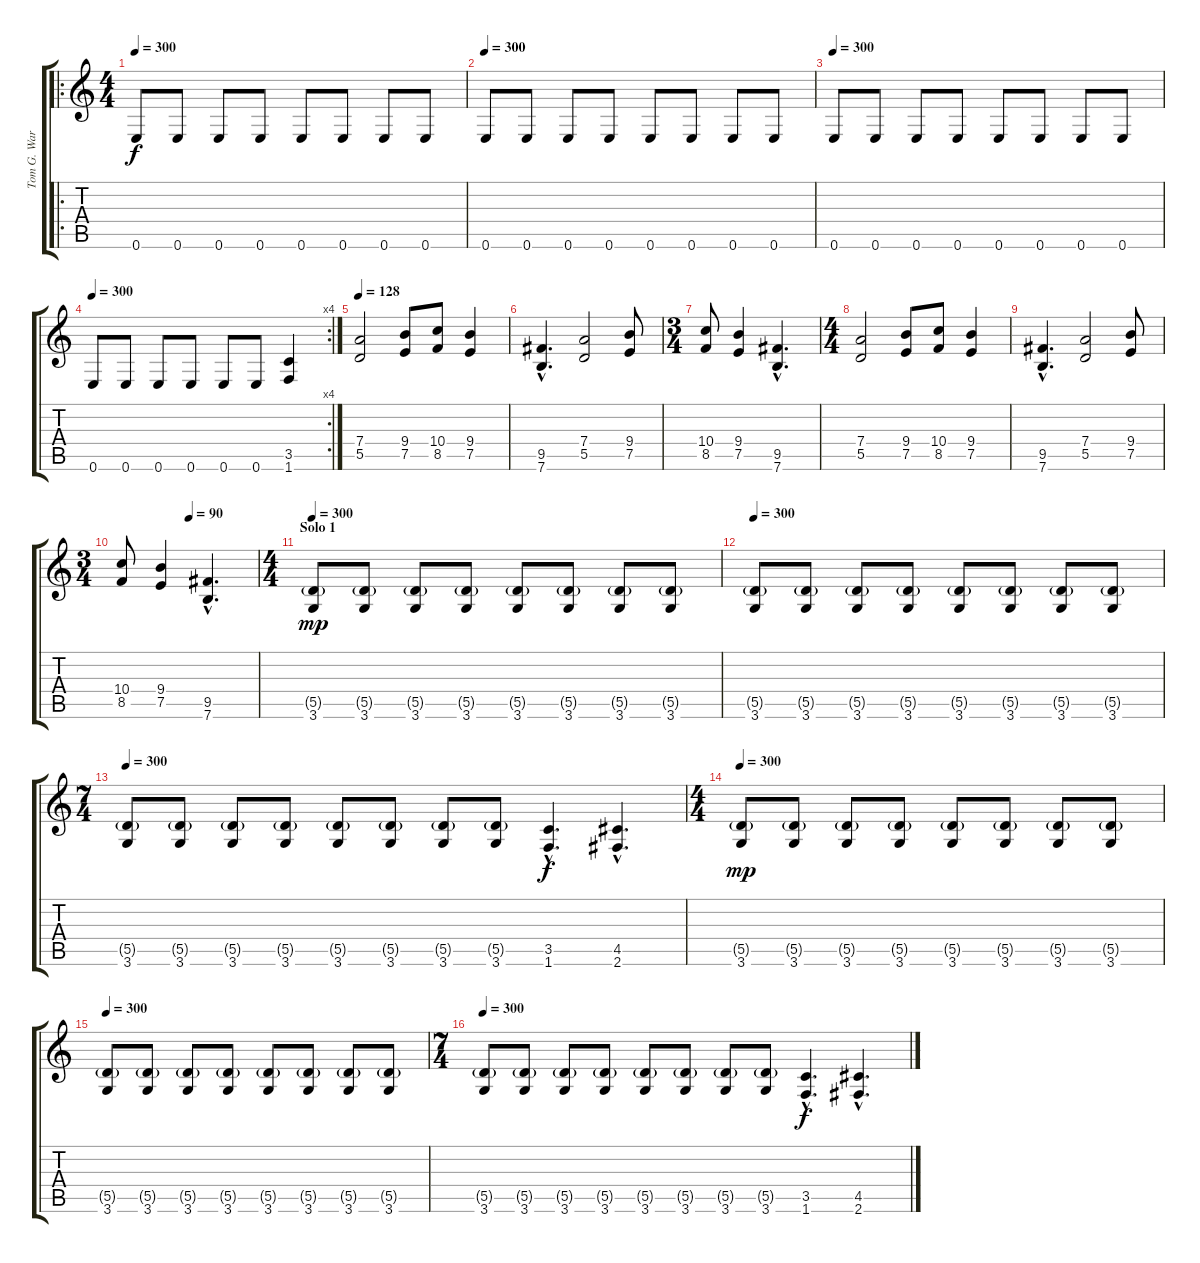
\track ("Tom G. Warrior (Rhythm)" "Tom G. War") {instrument distortionguitar}
\staff {score tabs}
\tuning (E4 B3 G3 D3 A2 E2) {hide}
\ro
\ts (4 4)
\tempo 300
\clef g2
\ks c
0.6.8{dy f} 0.6.8 0.6.8 0.6.8 0.6.8 0.6.8 0.6.8 0.6.8 |
\tempo 300
0.6.8 0.6.8 0.6.8 0.6.8 0.6.8 0.6.8 0.6.8 0.6.8 |
\tempo 300
0.6.8 0.6.8 0.6.8 0.6.8 0.6.8 0.6.8 0.6.8 0.6.8 |
\rc 4
\tempo 300
0.6.8 0.6.8 0.6.8 0.6.8 0.6.8 0.6.8 (3.5 1.6).4 |
\tempo 128
(7.4 5.5).2 (9.4 7.5).8 (10.4 8.5).8 (9.4 7.5).4 |
(9.5{hac} 7.6{hac}).4{d} (7.4 5.5).2 (9.4 7.5).8 |
\ts (3 4)
(10.4 8.5).8 (9.4 7.5).4 (9.5{hac} 7.6{hac}).4{d} |
\ts (4 4)
(7.4 5.5).2 (9.4 7.5).8 (10.4 8.5).8 (9.4 7.5).4 |
(9.5{hac} 7.6{hac}).4{d} (7.4 5.5).2 (9.4 7.5).8 |
\ts (3 4)
\tempo (90 0.5)
(10.4 8.5).8 (9.4 7.5).4 (9.5{hac} 7.6{hac}).4{d} |
\ts (4 4)
\section ("" "Solo 1")
\tempo 128
\tempo 300
(5.5{g} 3.6).8{dy mp} (5.5{g} 3.6).8 (5.5{g} 3.6).8 (5.5{g} 3.6).8 (5.5{g} 3.6).8 (5.5{g} 3.6).8 (5.5{g} 3.6).8 (5.5{g} 3.6).8 |
\tempo 300
(5.5{g} 3.6).8 (5.5{g} 3.6).8 (5.5{g} 3.6).8 (5.5{g} 3.6).8 (5.5{g} 3.6).8 (5.5{g} 3.6).8 (5.5{g} 3.6).8 (5.5{g} 3.6).8 |
\ts (7 4)
\tempo 300
(5.5{g} 3.6).8 (5.5{g} 3.6).8 (5.5{g} 3.6).8 (5.5{g} 3.6).8 (5.5{g} 3.6).8 (5.5{g} 3.6).8 (5.5{g} 3.6).8 (5.5{g} 3.6).8 (3.5{hac} 1.6{hac}).4{d dy f} (4.5{hac} 2.6{hac}).4{d} |
\ts (4 4)
\tempo 300
(5.5{g} 3.6).8{dy mp} (5.5{g} 3.6).8 (5.5{g} 3.6).8 (5.5{g} 3.6).8 (5.5{g} 3.6).8 (5.5{g} 3.6).8 (5.5{g} 3.6).8 (5.5{g} 3.6).8 |
\tempo 300
(5.5{g} 3.6).8 (5.5{g} 3.6).8 (5.5{g} 3.6).8 (5.5{g} 3.6).8 (5.5{g} 3.6).8 (5.5{g} 3.6).8 (5.5{g} 3.6).8 (5.5{g} 3.6).8 |
\ts (7 4)
\tempo 300
(5.5{g} 3.6).8 (5.5{g} 3.6).8 (5.5{g} 3.6).8 (5.5{g} 3.6).8 (5.5{g} 3.6).8 (5.5{g} 3.6).8 (5.5{g} 3.6).8 (5.5{g} 3.6).8 (3.5{hac} 1.6{hac}).4{d dy f} (4.5{hac} 2.6{hac}).4{d}
